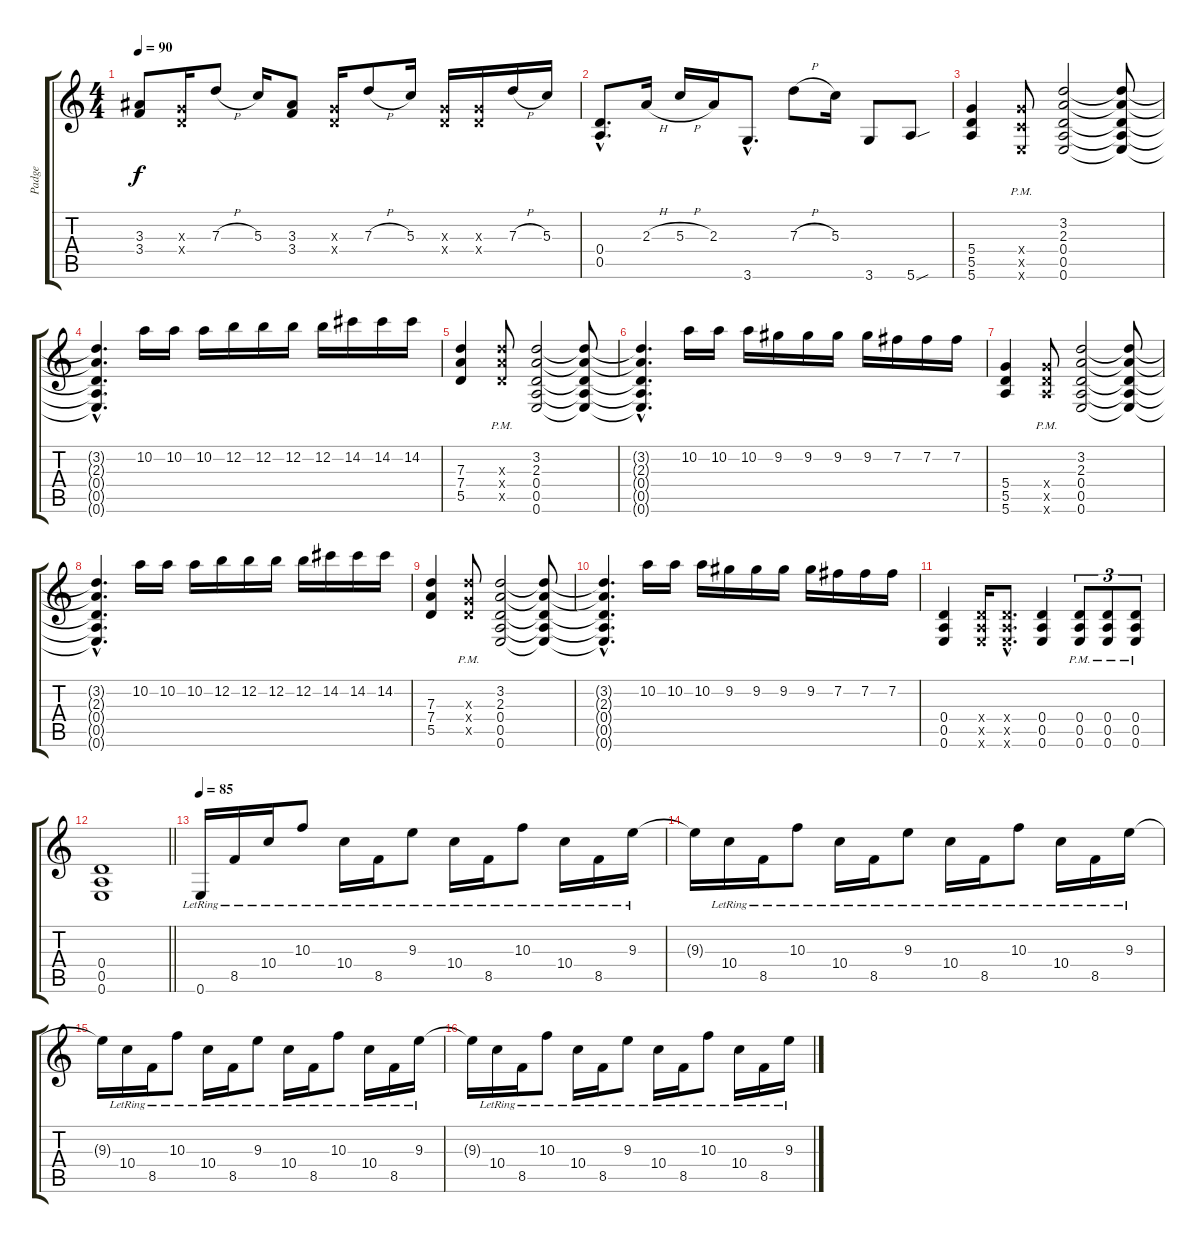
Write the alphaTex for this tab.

\track ("Padge" "Padge") {instrument distortionguitar}
\staff {score tabs}
\tuning (E4 B3 G3 D3 A2 E2) {hide}
\ts (4 4)
\tempo 90
\clef g2
\ks c
(3.3 3.4).8{dy f} (0.3{x} 0.4{x}).16 7.3{h}.8 5.3.16 (3.3 3.4).8 (0.3{x} 0.4{x}).16 7.3{h}.8 5.3.16 (0.3{x} 0.4{x}).16 (0.3{x} 0.4{x}).16 7.3{h}.16 5.3.16 |
(0.4{hac} 0.5{hac}).8{d} 2.3{h}.16 5.3{h}.16 2.3.16 3.6{hac}.8{d} 7.3{h}.8 5.3.16 3.6.8 5.6{sou}.8 |
(5.4 5.5 5.6).4 (5.4{pm x} 3.5{pm x} 0.6{x}).8 (3.2 2.3 0.4 0.5 0.6).2 (3.2{t} 2.3{t} 0.4{t} 0.5{t} 0.6{t}).8 |
(3.2{hac t} 2.3{hac t} 0.4{hac t} 0.5{hac t} 0.6{hac t}).4{d} 10.2.16 10.2.16 10.2.16 12.2.16 12.2.16 12.2.16 12.2.16 14.2.16 14.2.16 14.2.16 |
(7.3 7.4 5.5).4 (7.3{x} 7.4{pm x} 5.5{pm x}).8 (3.2 2.3 0.4 0.5 0.6).2 (3.2{t} 2.3{t} 0.4{t} 0.5{t} 0.6{t}).8 |
(3.2{hac t} 2.3{hac t} 0.4{hac t} 0.5{hac t} 0.6{hac t}).4{d} 10.2.16 10.2.16 10.2.16 9.2.16 9.2.16 9.2.16 9.2.16 7.2.16 7.2.16 7.2.16 |
(5.4 5.5 5.6).4 (5.4{pm x} 5.5{pm x} 5.6{x}).8 (3.2 2.3 0.4 0.5 0.6).2 (3.2{t} 2.3{t} 0.4{t} 0.5{t} 0.6{t}).8 |
(3.2{hac t} 2.3{hac t} 0.4{hac t} 0.5{hac t} 0.6{hac t}).4{d} 10.2.16 10.2.16 10.2.16 12.2.16 12.2.16 12.2.16 12.2.16 14.2.16 14.2.16 14.2.16 |
(7.3 7.4 5.5).4 (7.3{x} 5.4{pm x} 5.5{pm x}).8 (3.2 2.3 0.4 0.5 0.6).2 (3.2{t} 2.3{t} 0.4{t} 0.5{t} 0.6{t}).8 |
(3.2{hac t} 2.3{hac t} 0.4{hac t} 0.5{hac t} 0.6{hac t}).4{d} 10.2.16 10.2.16 10.2.16 9.2.16 9.2.16 9.2.16 9.2.16 7.2.16 7.2.16 7.2.16 |
(0.4 0.5 0.6).4 (0.4{x} 0.5{x} 0.6{x}).16 (0.4{hac x} 0.5{hac x} 0.6{hac x}).8{d} (0.4 0.5 0.6).4 (0.4{pm} 0.5{pm} 0.6{pm}).8{tu (3 2)} (0.4{pm} 0.5{pm} 0.6{pm}).8{tu (3 2)} (0.4{pm} 0.5{pm} 0.6{pm}).8{tu (3 2)} |
\barLineRight lightlight
(0.4 0.5 0.6).1 |
\tempo 85
0.6{lr}.16{instrument electricguitarjazz} 8.5{lr}.16 10.4{lr}.16 10.3{lr}.8 10.4{lr}.16 8.5{lr}.16 9.3{lr}.8 10.4{lr}.16 8.5{lr}.16 10.3{lr}.8 10.4{lr}.16 8.5{lr}.16 9.3{lr}.16 |
9.3{t}.16 10.4{lr}.16 8.5{lr}.16 10.3{lr}.8 10.4{lr}.16 8.5{lr}.16 9.3{lr}.8 10.4{lr}.16 8.5{lr}.16 10.3{lr}.8 10.4{lr}.16 8.5{lr}.16 9.3{lr}.16 |
9.3{t}.16 10.4{lr}.16 8.5{lr}.16 10.3{lr}.8 10.4{lr}.16 8.5{lr}.16 9.3{lr}.8 10.4{lr}.16 8.5{lr}.16 10.3{lr}.8 10.4{lr}.16 8.5{lr}.16 9.3{lr}.16 |
9.3{t}.16 10.4{lr}.16 8.5{lr}.16 10.3{lr}.8 10.4{lr}.16 8.5{lr}.16 9.3{lr}.8 10.4{lr}.16 8.5{lr}.16 10.3{lr}.8 10.4{lr}.16 8.5{lr}.16 9.3{lr}.16
